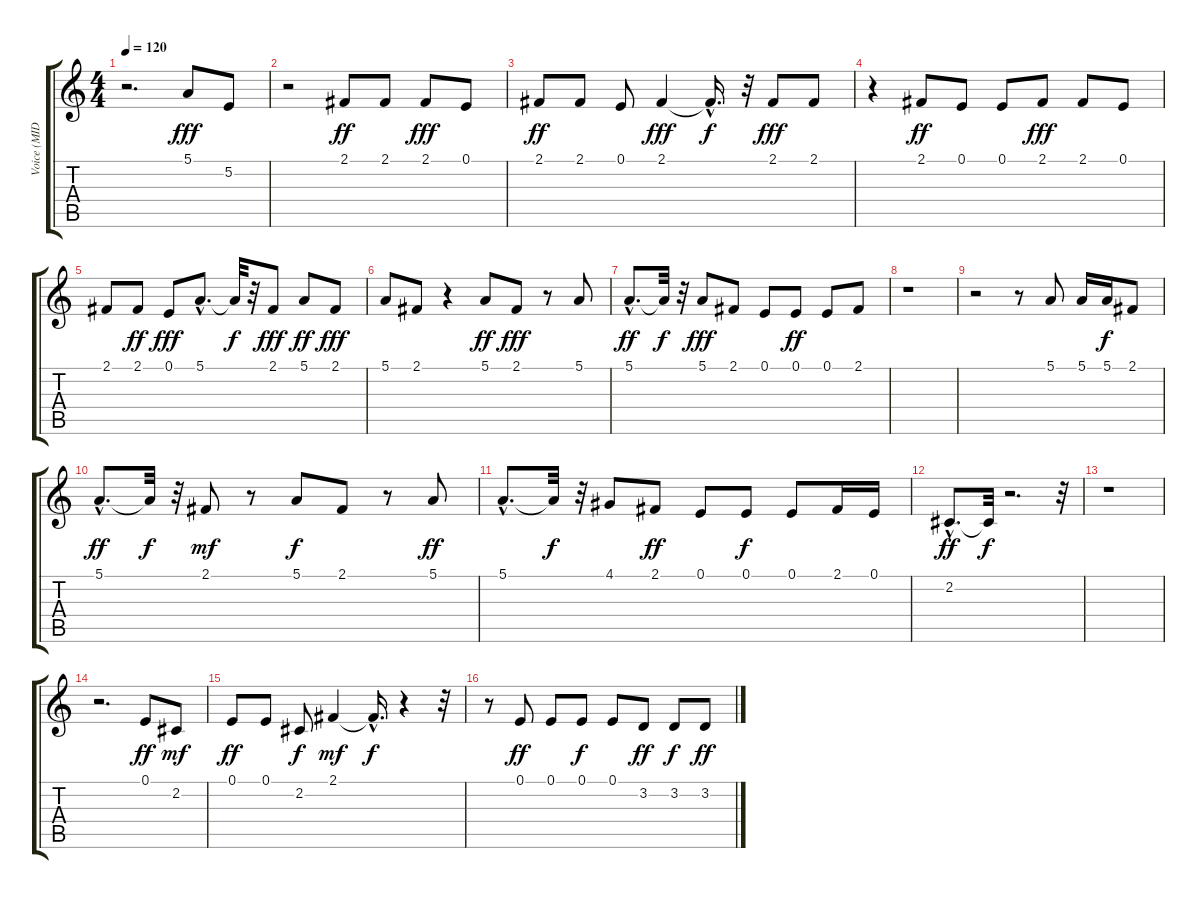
\track ("Voice (MIDI)" "Voice (MID") {instrument lead6voice}
\staff {score tabs}
\tuning (E4 B3 G3 D3 A2 E2) {hide}
\ts (4 4)
\tempo 120
\clef g2
\ks c
r.2{d dy f} 5.1.8{dy fff} 5.2.8 |
r.2 2.1.8{dy ff} 2.1.8 2.1.8{dy fff} 0.1.8 |
2.1.8{dy ff} 2.1.8 0.1.8 2.1.4{dy fff} 2.1{hac t}.16{d dy f} r.32 2.1.8{dy fff} 2.1.8 |
r.4 2.1.8{dy ff} 0.1.8 0.1.8 2.1.8{dy fff} 2.1.8 0.1.8 |
2.1.8 2.1.8{dy ff} 0.1.8{dy fff} 5.1{hac}.8{d} 5.1{t}.32{dy f} r.32 2.1.8{dy fff} 5.1.8{dy ff} 2.1.8{dy fff} |
5.1.8 2.1.8 r.4 5.1.8{dy ff} 2.1.8{dy fff} r.8 5.1.8 |
5.1{hac}.8{d dy ff} 5.1{t}.32{dy f} r.32 5.1.8{dy fff} 2.1.8 0.1.8 0.1.8{dy ff} 0.1.8 2.1.8 |
r.1 |
r.2 r.8 5.1.8 5.1.16 5.1.16{dy f} 2.1.8 |
5.1{hac}.8{d dy ff} 5.1{t}.32{dy f} r.32 2.1.8{dy mf} r.8 5.1.8{dy f} 2.1.8 r.8 5.1.8{dy ff} |
5.1{hac}.8{d} 5.1{t}.32{dy f} r.32 4.1.8 2.1.8{dy ff} 0.1.8 0.1.8{dy f} 0.1.8 2.1.16 0.1.16 |
2.2{hac}.8{d dy ff} 2.2{t}.32{dy f} r.2{d} r.32 |
r.1 |
r.2{d} 0.1.8{dy ff} 2.2.8{dy mf} |
0.1.8{dy ff} 0.1.8 2.2.8{dy f} 2.1.4{dy mf} 2.1{hac t}.16{d dy f} r.4 r.32 |
r.8 0.1.8{dy ff} 0.1.8 0.1.8{dy f} 0.1.8 3.2.8{dy ff} 3.2.8{dy f} 3.2.8{dy ff}
